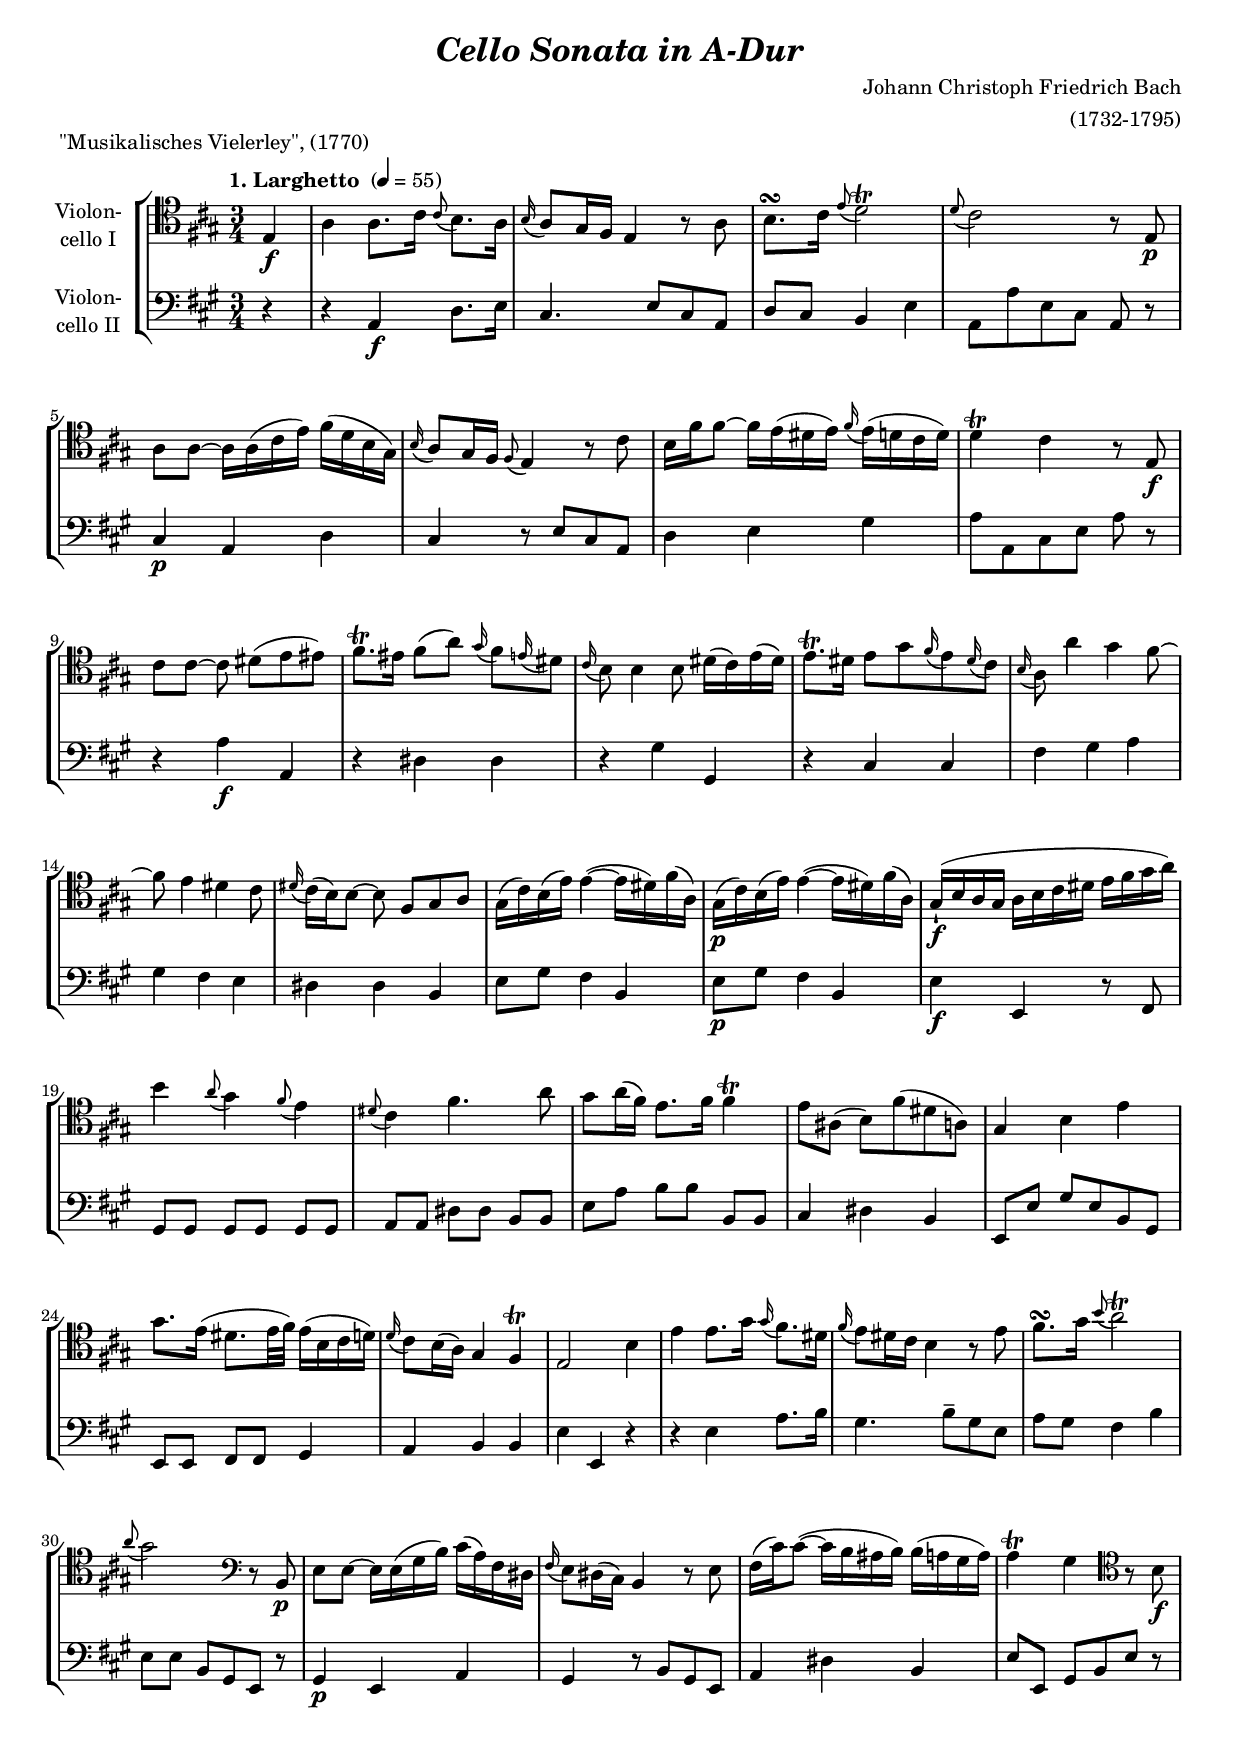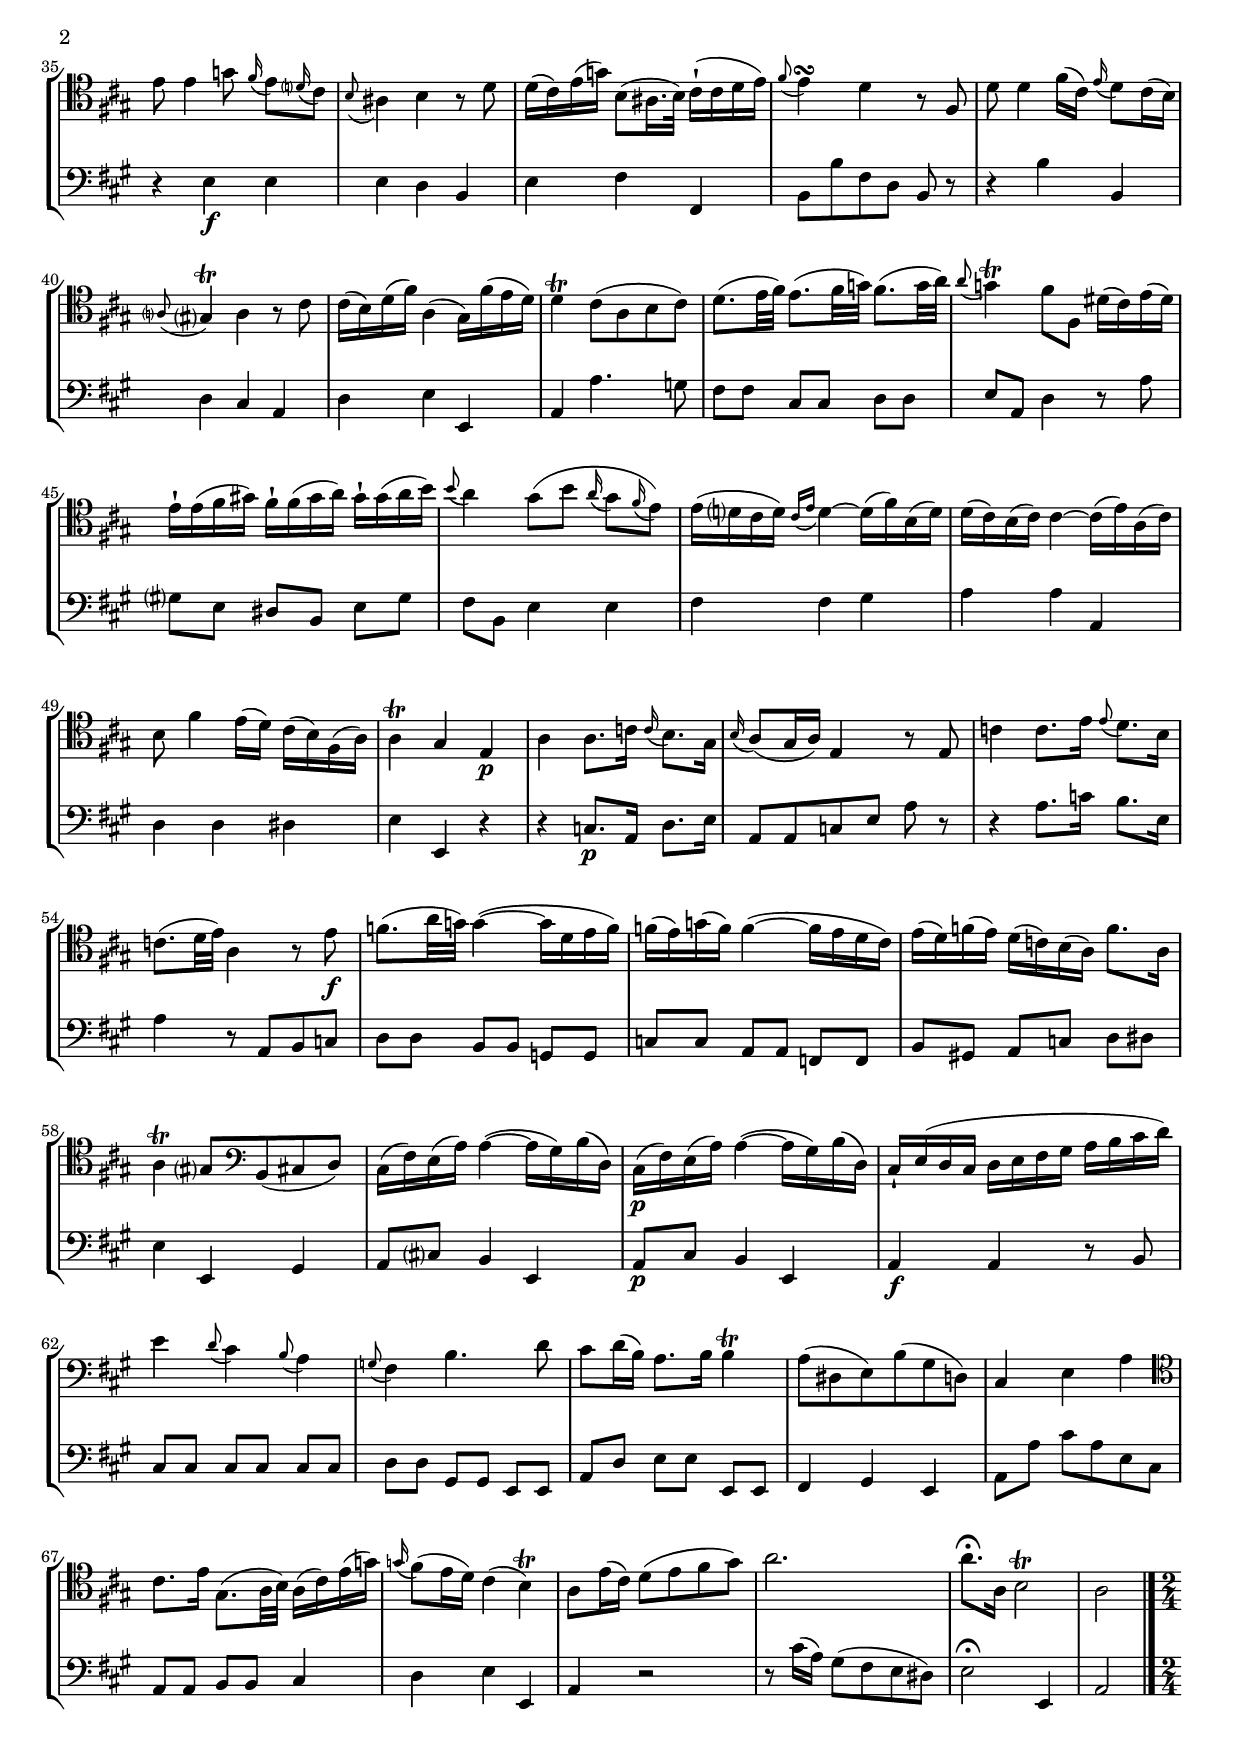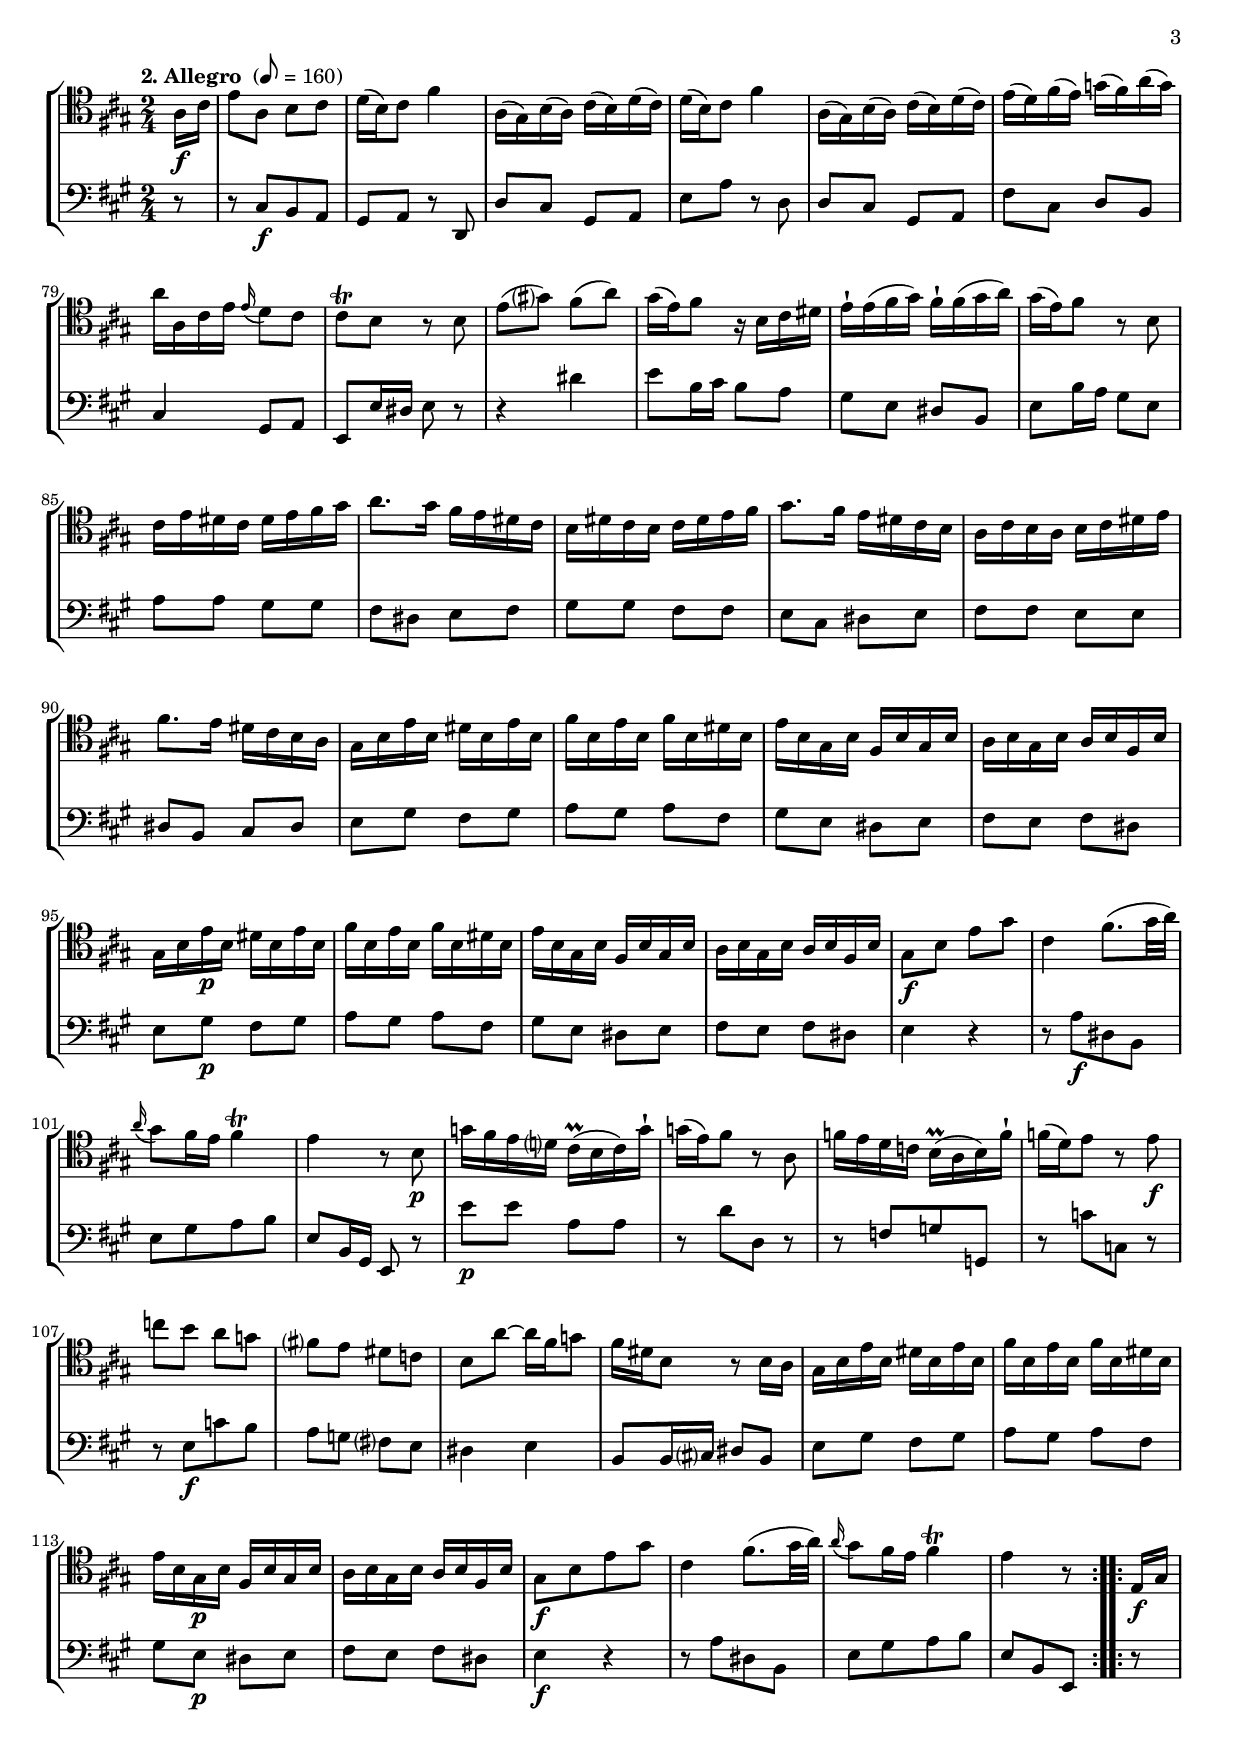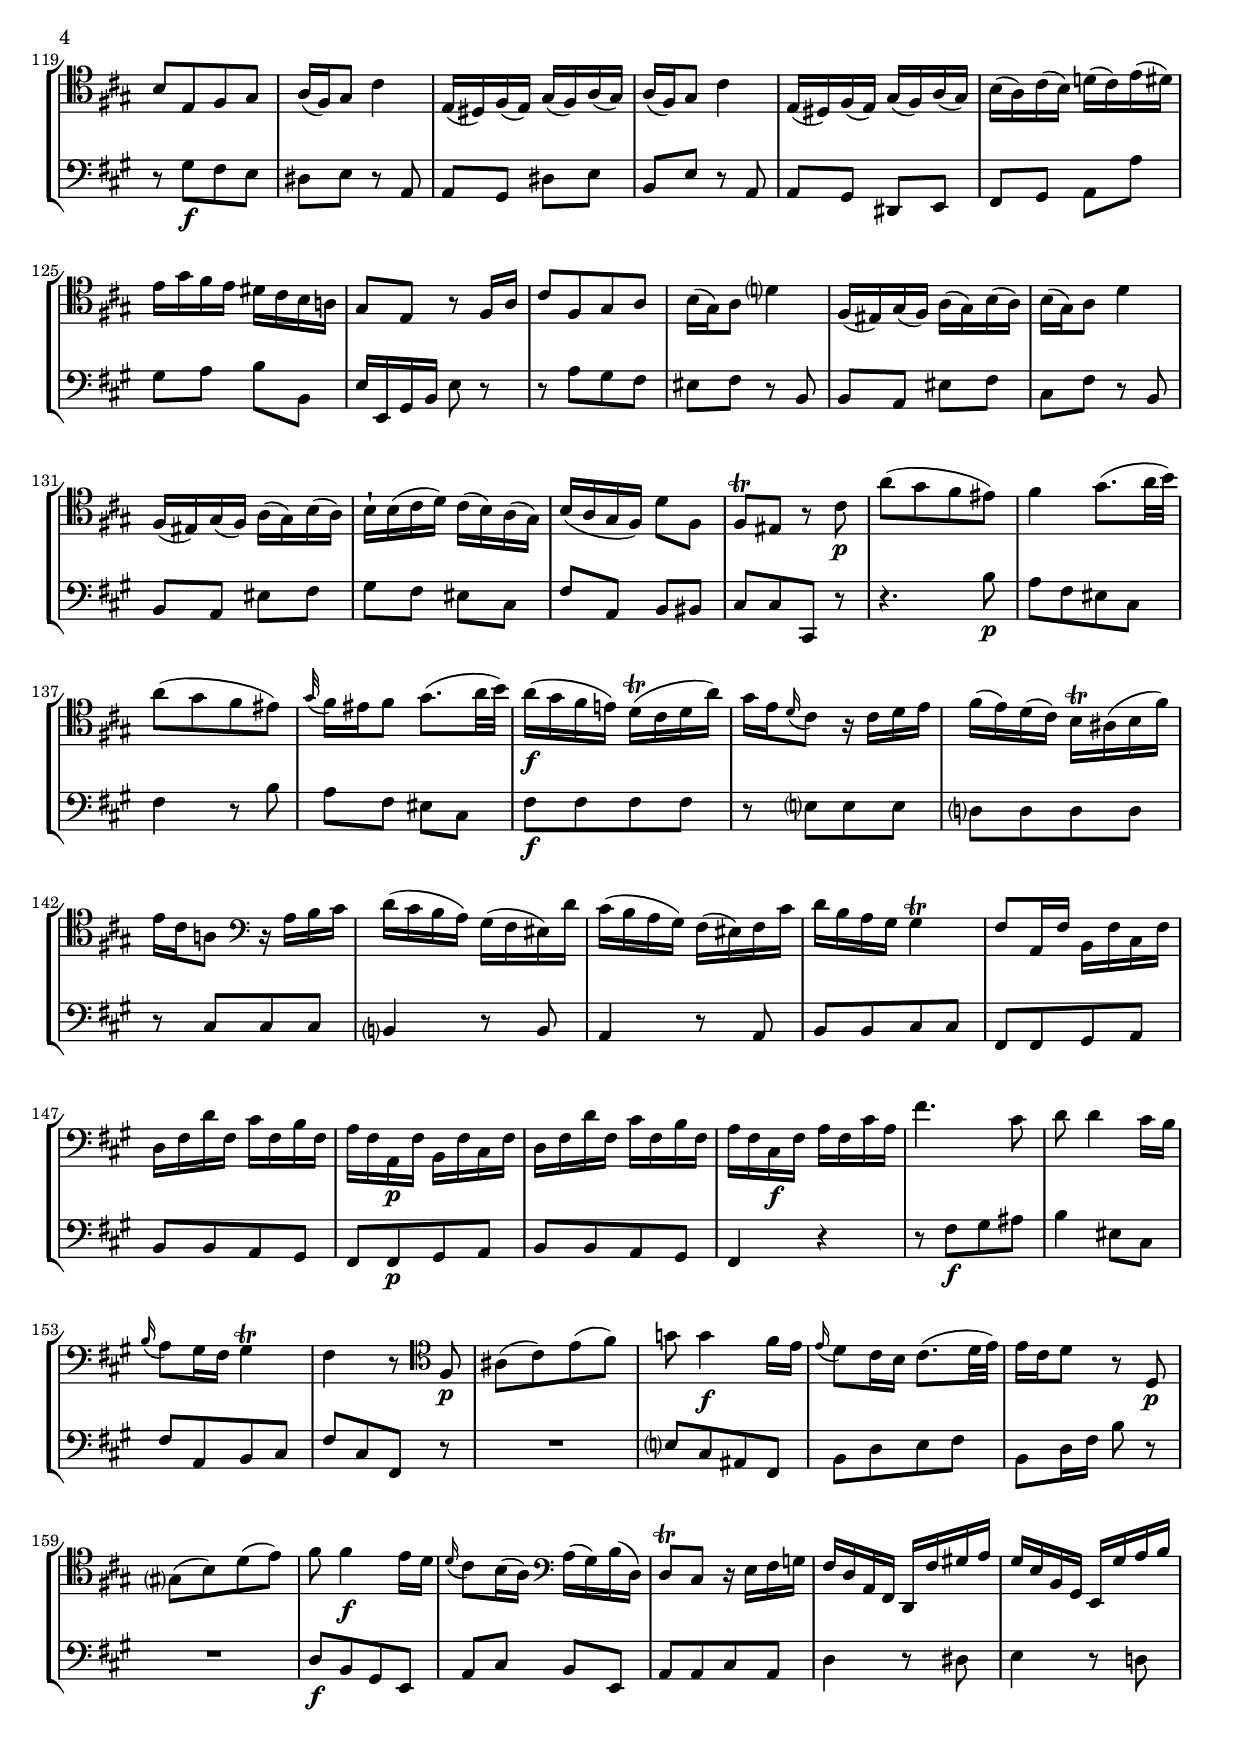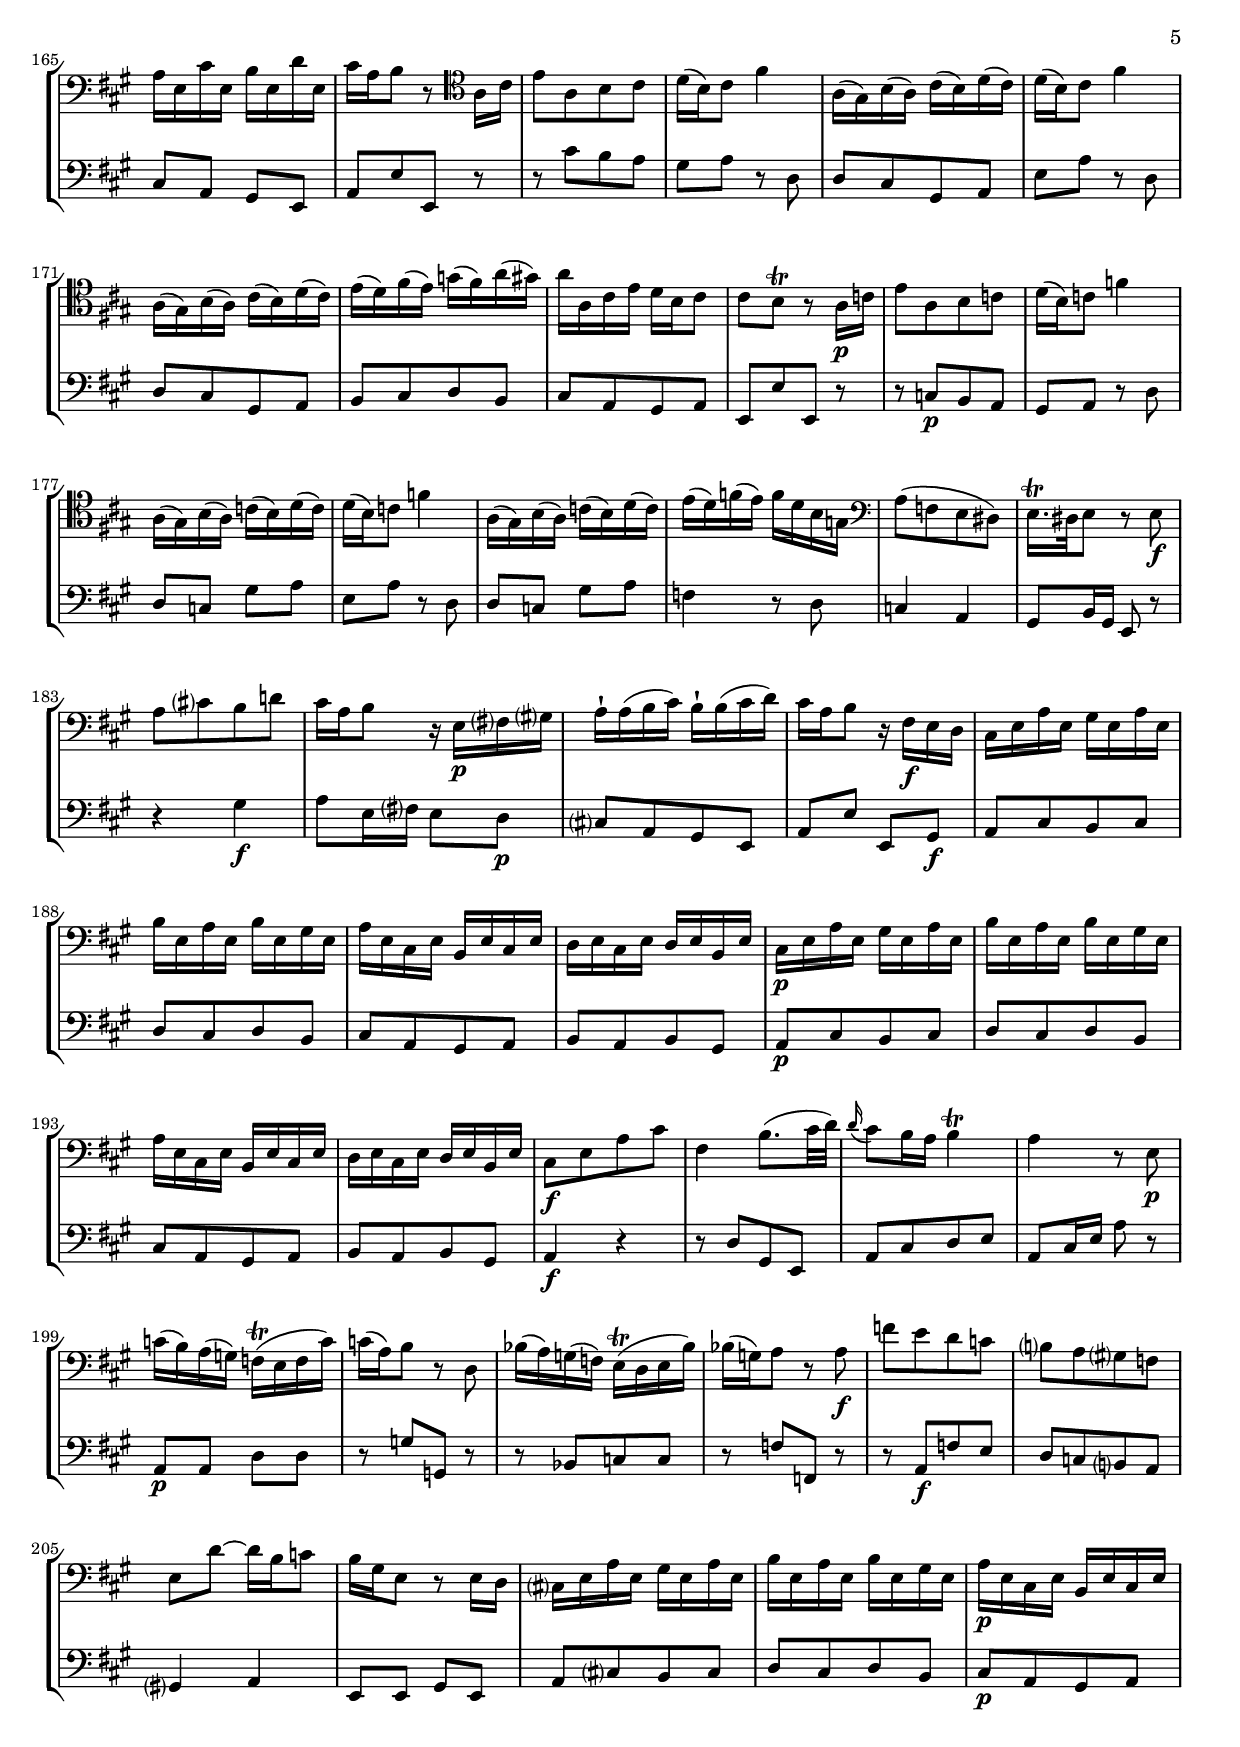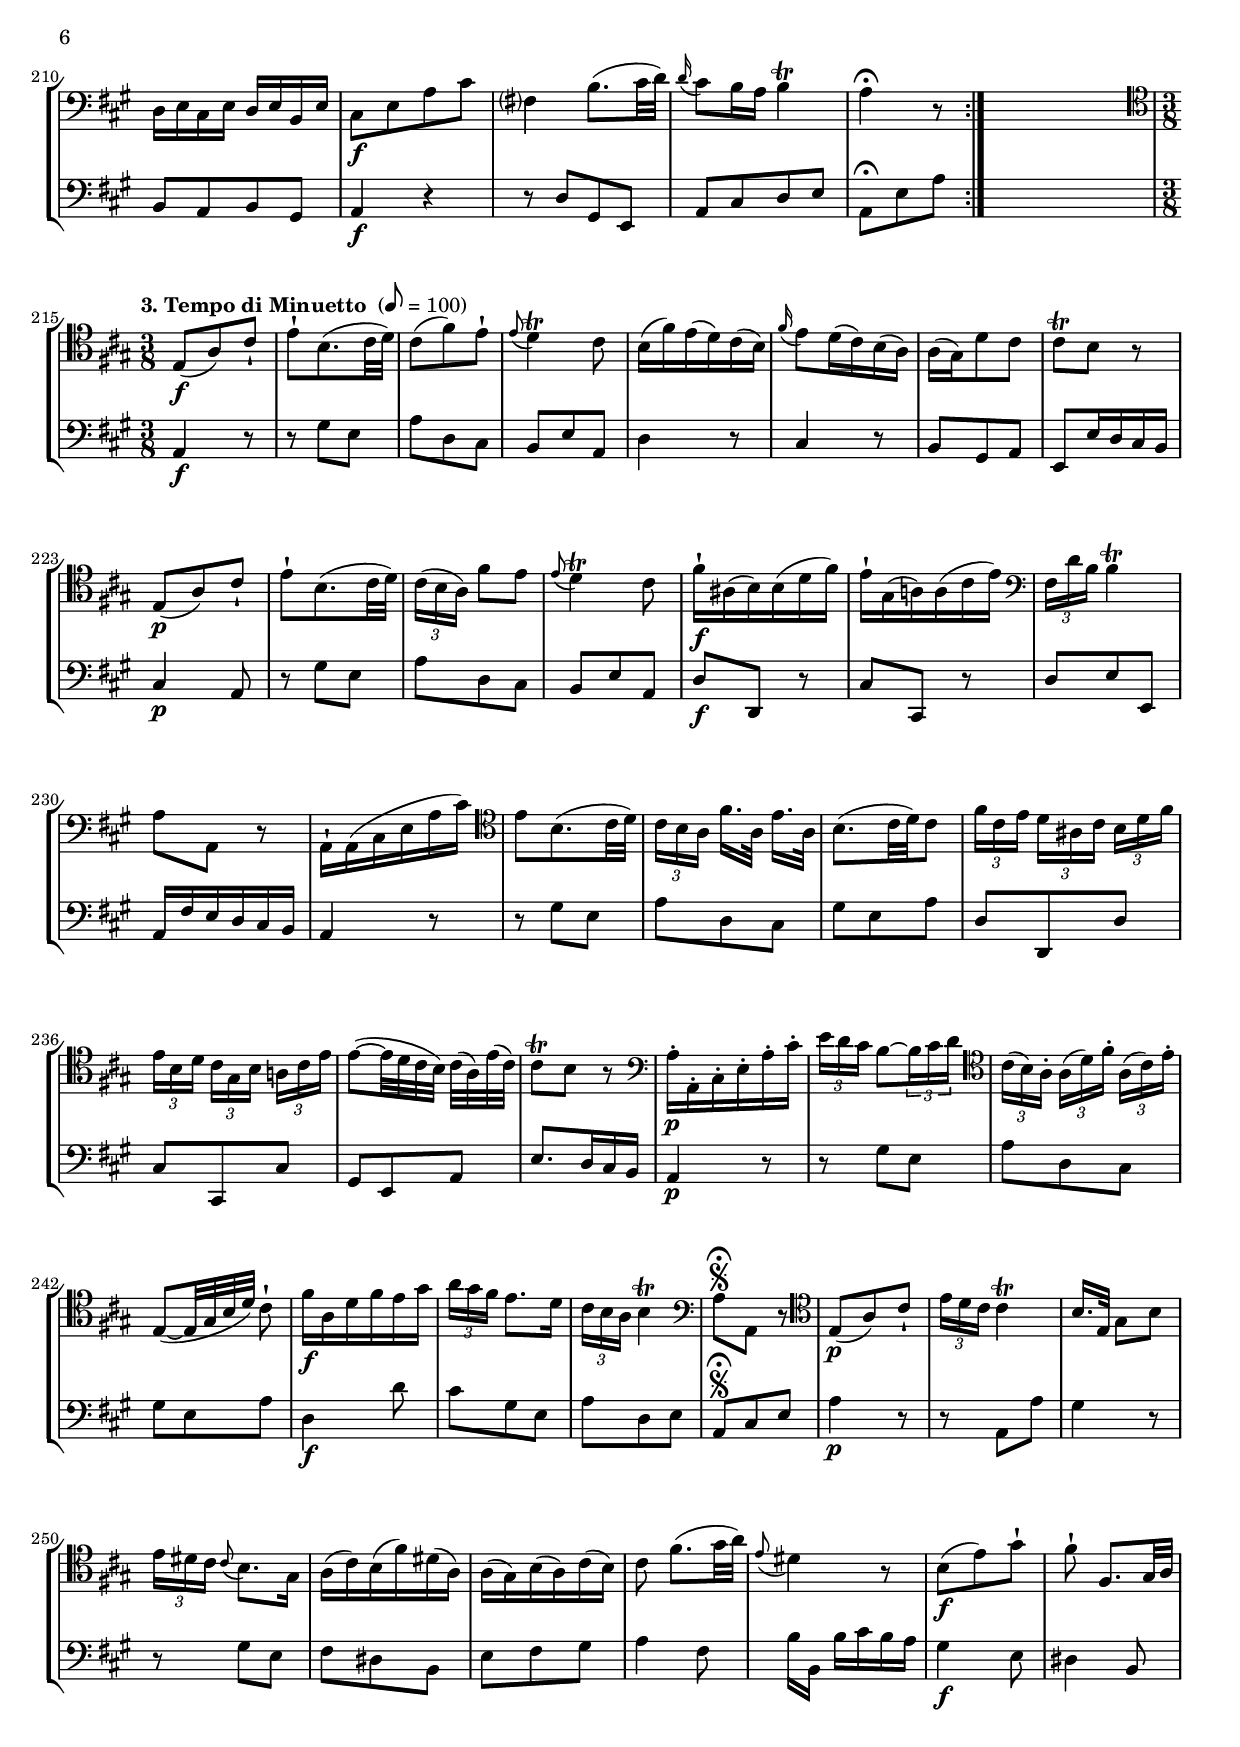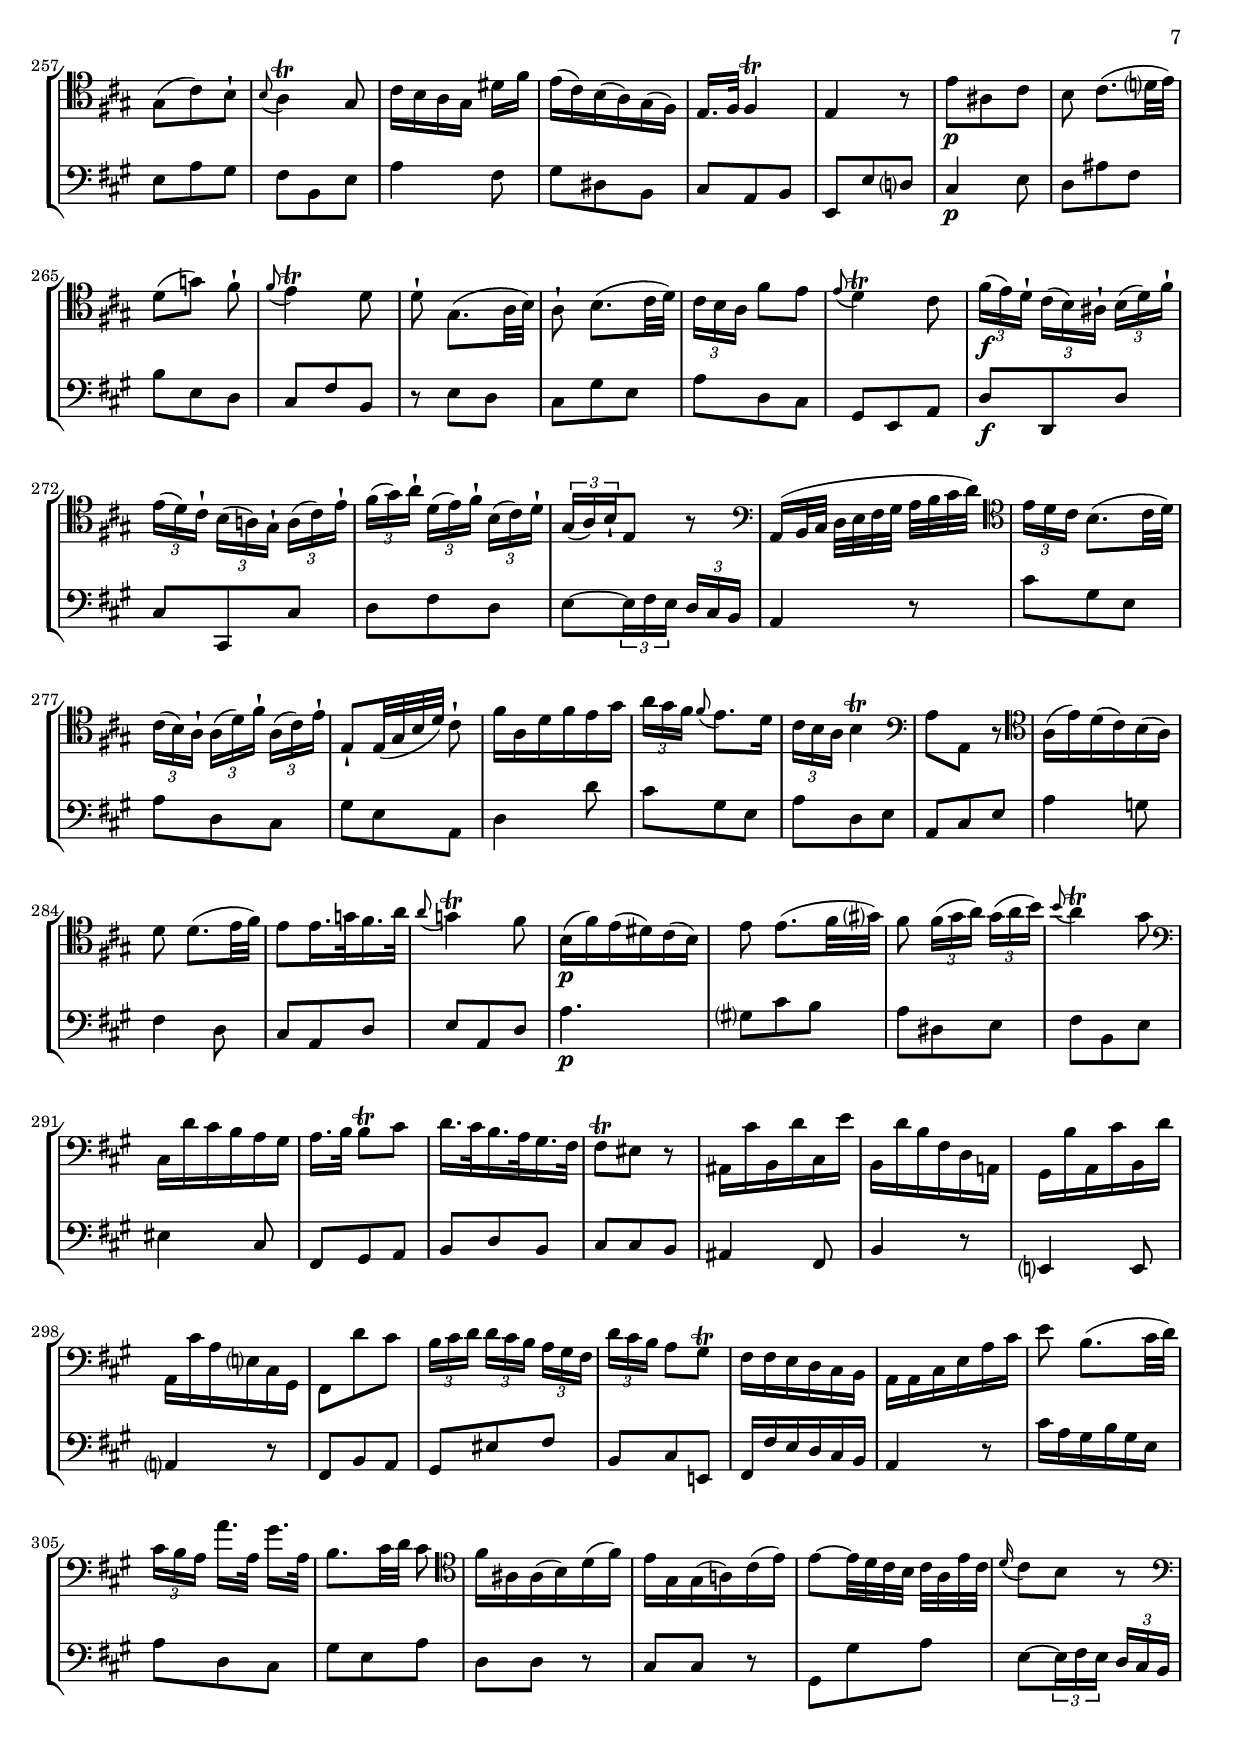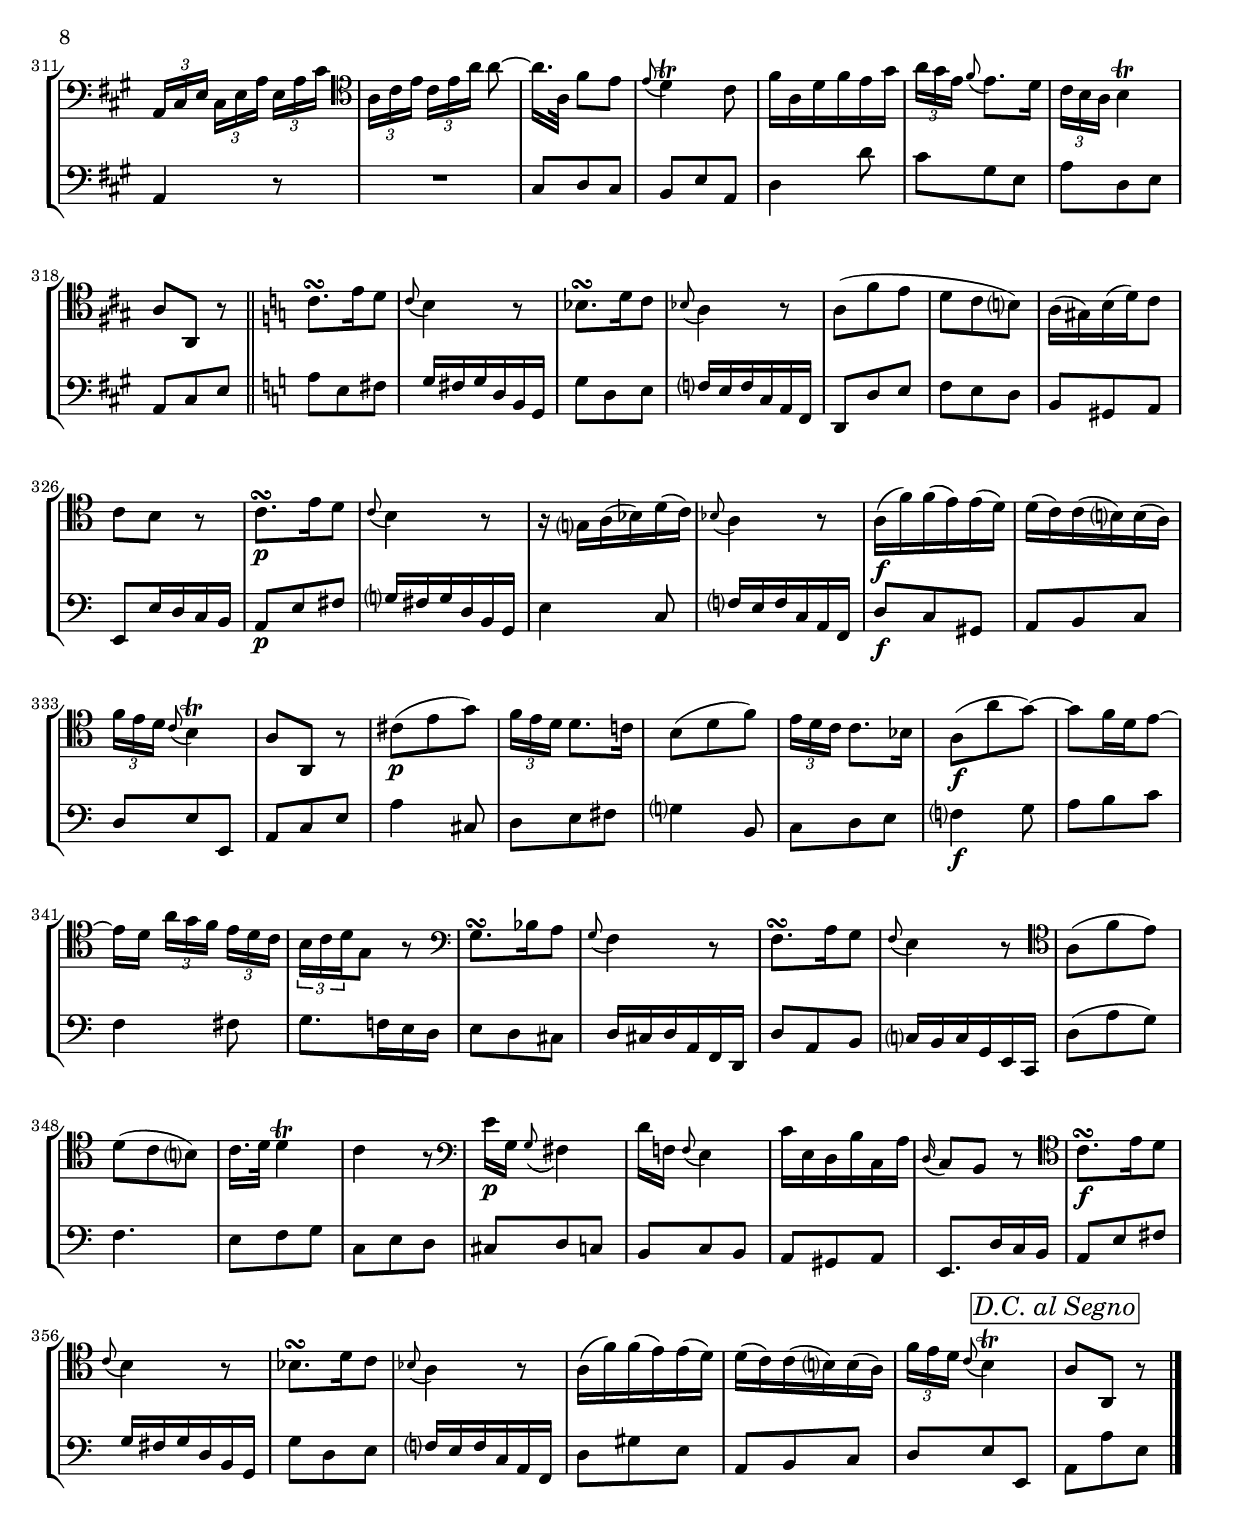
\version "2.18.2"
\include "deutsch.ly"
  
#(set-global-staff-size 18)

\header {
  title     = \markup \bold \italic "Cello Sonata in A-Dur"
  composer  = "Johann Christoph Friedrich Bach"
  arranger  = "(1732-1795)"
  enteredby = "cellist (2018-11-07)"
  piece     = "\"Musikalisches Vielerley\", (1770)"
}

voiceconsts = {
  \key a \major
  \time 3/4
  \clef "bass"
%  \numericTimeSignature
  \compressFullBarRests
  % Set default beaming for all staves
  \set Timing.beamExceptions = #'()
  \set Timing.baseMoment     = #(ly:make-moment 1 4)
  \set Timing.beatStructure  = #'(1 1 1)
}

micl = "clarinet"
mifl = "flute"
miob = "oboe"
mifh = "french horn"
misx = "tenor sax"
mist = "string ensemble 1"
miba = "cello"

introa = {            \tempo "1. Larghetto "         4=55 }
introb = { \pageBreak \tempo "2. Allegro "           8=160 \time 2/4 }
introc = { \break     \tempo "3. Tempo di Minuetto " 8=100 \time 3/8 }

dcas = \mark \markup \box \italic "D.C. al Segno"

va = \relative c {
  \voiceconsts
  \clef "tenor"

  \introa
  \partial 4 e4\f
  a a8. cis16 \appoggiatura cis8 h8. a16
  \appoggiatura h16 a8 gis16 fis e4 r8 a
  h8.\turn cis16 \appoggiatura e8 d2\trill
  \appoggiatura d8 cis2 r8 e,\p
  a8 a~ a16 a( cis e) fis( d h gis)

  \appoggiatura h16 a8 gis16 fis \appoggiatura fis8 e4 r8 cis'
  h16 fis' fis8~ fis16 e( dis e) \appoggiatura fis e( d cis d)
  d4\trill cis r8 e,\f
  cis' cis~ cis dis[( e eis)]
  fis8.\trill eis16 fis8( a) \appoggiatura gis16 fis8 \appoggiatura e16 dis8

  \appoggiatura cis16 h8 h4 h8 dis16( cis) e( dis)
  e8.\trill dis16 e8[ gis \appoggiatura fis16 e8 \appoggiatura dis16 cis8]
  \appoggiatura h16 a8 a'4 gis fis8~
  fis e4 dis cis8
  \appoggiatura dis16 cis( h) h8~ h fis[ gis a]
  gis16( cis) h( e) e4(~ e16 dis) fis( a,)

  gis(\p cis) h( e) e4(~ e16 dis) fis( a,)
  gis(-!\f h a gis a h cis dis e fis gis a)
  h4 \appoggiatura a8 gis4 \appoggiatura  fis8 e4
  \appoggiatura dis8 cis4 fis4. a8
  gis a16( fis) e8. fis16 fis4\trill

  e8 ais,( h)[ fis'( dis a)]
  gis4 h e
  gis8. e16( dis8. e32 fis) e16( h cis d)
  \appoggiatura d cis8 h16( a) gis4 fis\trill
  e2 h'4
  e e8. gis16 \appoggiatura gis fis8. dis16

  \appoggiatura fis e8 dis16 cis h4 r8 e
  fis8.\turn gis16 \appoggiatura h8 a2\trill
  \appoggiatura a8 gis2 \clef "bass" r8 h,,\p
  e e~ e16 e( gis h) cis( a) fis dis
  \appoggiatura fis e8 dis16( cis) h4 r8 e

  fis16( cis') cis8(~ cis16 h ais h) h( a gis a)
  a4\trill gis \clef "tenor" r8 h\f
  e e4 g8 \appoggiatura fis16 e8 \appoggiatura d?16 cis8
  \appoggiatura h ais4 h r8 d
  d16( cis) e( g) h,8( ais16. h32) cis16(-! cis d e)

  \appoggiatura fis8 e4\turn d r8 fis,
  d' d4 fis16( cis) \appoggiatura e d8 cis16( h)
  \appoggiatura a?8 gis?4\trill a r8 cis
  cis16( h) d( fis) a,4( gis16) fis'( e d)
  d4\trill cis8[( a h cis)]

  d8.( e32 fis) e8.( fis32 g) fis8.( g32 a)
  \appoggiatura a8 g4\trill fis8 fis, dis'16( cis) e( dis)
  e-! e( fis gis!) fis-! fis( gis a) gis-! gis( a h)
  \appoggiatura h8 a4 gis8( h \appoggiatura a16 gis8 \appoggiatura fis16 e8)
  e16( d? cis d) \appoggiatura { cis[ e] } d4~ d16( fis) h,( d)

  d( cis) h( cis) cis4~ cis16( e) a,( cis)
  h8 fis'4 e16( d) cis( h) fis( a)
  a4\trill gis e\p
  a a8. c16 \appoggiatura c h8. gis16
  \appoggiatura h a8( gis16 a) e4 r8 e
  c'4 c8. e16 \appoggiatura e8 d8. h16

  c8.( d32 e) a,4 r8 e'\f
  f8.( a32 g) g4(~ g16 d e f)
  f( e) g( f) f4(~ f16 e d cis)
  e( d) f( e) d( c) h( a) f'8. a,16
  a4\trill gis?8[ \clef "bass" h,( cis! d)]

  cis16( fis) e( a) a4(~ a16 gis) h( d,)
  cis(\p fis) e( a) a4(~ a16 gis) h( d,)
  cis-! e( d cis d e fis gis a h cis d)
  e4 \appoggiatura d8 cis4 \appoggiatura h8 a4
  \appoggiatura g8 fis4 h4. d8

  cis d16( h) a8. h16 h4\trill
  a8[( dis, e) h'( gis d)]
  cis4 e a \clef "tenor"
  cis8. e16 gis,8.( a32 h) a16( cis) e( g)
  \appoggiatura g fis8( e16 d) cis4( h)\trill

  a8 e'16( cis) d8[( e fis gis)]
  a2.
  a8.\fermata a,16 h2\trill
  a \bar "|."

  \introb
  \repeat volta 2 {
    \partial 8 a16\f cis
    e8 a, h cis
    d16( h) cis8 fis4
    a,16( gis) h( a) cis( h) d( cis)
    d( h) cis8 fis4
    a,16( gis) h( a) cis( h) d( cis)
    e( d) fis( e) g( fis) a( g)

    a a, cis e \appoggiatura e d8 cis
    cis\trill h r h
    e( gis?) fis( a)
    gis16( e) fis8 r16 h, cis dis
    e-! e( fis gis) fis-! fis( gis a)
    gis( e) fis8 r h,
    cis16 e dis cis dis e fis gis

    a8. gis16 fis e dis cis
    h dis cis h cis dis e fis
    gis8. fis16 e dis cis h
    a cis h a h cis dis e
    fis8. e16 dis cis h a
    gis h e h dis h e h

    fis' h, e h fis' h, dis h
    e h gis h fis h gis h
    a h gis h a h fis h
    gis h e\p h dis h e h
    fis' h, e h fis' h, dis h
    e h gis h fis h gis h
    a h gis h a h fis h

    gis8\f h e gis
    cis,4 fis8.( gis32 a)
    \appoggiatura a16 gis8 fis16 e fis4\trill
    e r8 h\p
    g'16 fis e d? cis(\prall h cis) g'-!
    g( e) fis8 r a,
    f'16 e d c h(\prall a h) f'-!

    f( d) e8 r e\f
    c' h a g
    fis? e dis c
    h a'~ a16 fis g8
    fis16 dis h8 r h16 a
    gis h e h dis h e h
    fis' h, e h fis' h, dis h

    e h gis\p h fis h gis h
    a h gis h a h fis h
    gis8[\f h e gis]
    cis,4 fis8.( gis32 a)
    \appoggiatura a16 gis8 fis16 e fis4\trill
    e r8
  }
  \repeat volta 2 {
    e,16\f gis
    h8[ e, fis gis]
    a16( fis) gis8 cis4
    e,16( dis) fis( e) gis( fis) a( gis)
    a( fis) gis8 cis4
    e,16( dis) fis( e) gis( fis) a( gis)
    h( a) cis( h) d!( cis) e( dis)

    e gis fis e dis cis h a!
    gis8 e r fis16 a
    cis8[ fis, gis a]
    h16( gis) a8 d?4
    fis,16( eis) gis( fis) a( gis) h( a)
    h( gis) a8 d4
    fis,16( eis) gis( fis) a( gis) h( a)
    h-! h( cis d) cis( h) a( gis)

    h( a gis fis) d'8 fis,
    fis\trill eis r cis'\p
    a'[( gis fis eis)]
    fis4 gis8.( a32 h)
    a8[( gis fis eis)]
    \appoggiatura gis32 fis16 eis fis8 gis8.( a32 h)
    a16(\f gis fis e!) d(\trill cis d a')
    gis e \appoggiatura d cis8 r16 cis d e

    fis( e) d( cis) h\trill ais( h fis')
    e cis a!8 \clef "bass" r16 a h cis
    d( cis h a) gis( fis eis) d'
    cis( h a gis) fis( eis) fis cis'
    d h a gis gis4\trill
    fis8 a,16 fis' h, fis' cis fis

    d fis d' fis, cis' fis, h fis
    a fis a,\p fis' h, fis' cis fis
    d fis d' fis, cis' fis, h fis
    a fis cis\f fis a fis cis' a
    fis'4. cis8
    d d4 cis16 h
    \appoggiatura h a8 gis16 fis gis4\trill
    fis r8 \clef "tenor" fis\p

    ais[( cis) e( fis)]
    g g4\f fis16 e
    \appoggiatura e d8 cis16 h cis8.( d32 e)
    e16 cis d8 r d,\p
    gis?[( h) d( e)]
    fis fis4\f e16 d
    \appoggiatura d cis8 h16( a) \clef "bass" a( gis) h( d,)

    d8\trill cis r16 e fis g
    fis d a fis d fis' gis! a
    gis e h gis e gis' a h
    a e cis' e, h' e, d' e,
    cis' a h8 r \clef "tenor" a16 cis
    e8[ a, h cis]

    d16( h) cis8 fis4
    a,16( gis) h( a) cis( h) d( cis)
    d( h) cis8 fis4
    a,16( gis) h( a) cis( h) d( cis)
    e( d) fis( e) g( fis) a( gis)
    a a,16 cis e d h cis8
    cis h\trill r a16\p c

    e8[ a, h c]
    d16( h) c8 f4
    a,16( gis) h( a) c( h) d( c)
    d( h) c8 f4
    a,16( gis) h( a) c( h) d( c)
    e( d) f( e) f d h g \clef "bass"
    a8[( f e dis)]

    e16.\trill dis32 e8 r e\f
    a[ cis? h d!]
    cis16 a h8 r16 e,\p fis? gis?
    a-! a( h cis) h-! h( cis d)
    cis a h8 r16 fis\f e d
    cis e a e gis e a e
    h' e, a e h' e, gis e

    a e cis e h e cis e
    d e cis e d e h e
    cis\p e a e gis e a e
    h' e, a e h' e, gis e
    a e cis e h e cis e
    d e cis e d e h e
    cis8[\f e a cis]

    fis,4 h8.( cis32 d)
    \appoggiatura d16 cis8 h16 a h4\trill
    a r8 e\p
    c'16( h) a( g) f(\trill e f c')
    c( a) h8 r d,
    b'16( a) g( f) e(\trill d e b')
    b( g) a8 r a\f

    f'[ e d c]
    h?[ a gis? f]
    e d'~ d16 h c8
    h16 gis e8 r e16 d
    cis? e a e gis e a e
    h' e, a e h' e, gis e
    a\p e cis e h e cis e

    d e cis e d e h e
    cis8[\f e a cis]
    fis,?4 h8.(cis32 d)
    \appoggiatura d16 cis8 h16 a h4\trill
    a\fermata r8
  } s8

  \introc \clef "tenor"
  e8(\f a) cis-!
  e-! h8.( cis32 d)
  cis8( fis) e-!
  \appoggiatura e d4\trill cis8
  h16( fis') e( d) cis( h)
  \appoggiatura fis' e8 d16( cis) h( a)
  a( gis) d'8 cis
  cis\trill h r
  e,(\p a) cis-!

  e-! h8.( cis32 d)
  \tuplet 3/2 8 { cis16( h a) } fis'8[ e]
  \appoggiatura e d4\trill cis8
  fis16-!\f ais,( h) h( d fis)
  e-! gis,( a!) a( cis e) \clef "bass"
  \tuplet 3/2 8 { fis, d' h } h4\trill
  a8 a, r
  a16-! a( cis e a cis) \clef "tenor"

  e8 h8.( cis32 d)
  \tuplet 3/2 8 { cis16 h a } fis'16.[ a,32] e'16. a,32
  h8.( cis32 d) cis8
  \tuplet 3/2 8 {
    fis16 cis e d[ ais cis] h d fis
    e h d cis[ gis h] a! cis e
  }
  e8(~ e32 d cis h) cis[( a) e'( cis)]
  cis8\trill h r \clef "bass"

  a16-.\p a,-. cis-. e-. a-. cis-.
  \tuplet 3/2 8 { e[ d cis] } h8~ \tuplet 3/2 8 { h16 cis d } \clef "tenor"
  \tuplet 3/2 8 { cis( h) a-. a[( d) fis]-. a,( cis) e-. }
  e,8[(~ e32 gis h d)] cis8-!
  fis16\f a, d fis e gis
  \tuplet 3/2 8 { a gis fis } e8.[ d16]
  \tuplet 3/2 8 { cis h a } h4\trill \clef "bass"
  a8\segno\fermata a, r \clef "tenor"

  e'(\p a) cis-!
  \tuplet 3/2 8 { e16 d cis } cis4\trill
  h16. e,32 gis8[ h]
  \tuplet 3/2 8 { e16[ dis cis] } \appoggiatura cis8 h8. gis16
  a( cis) h( fis') dis( a)
  a( gis) h( a) cis( h)
  cis8 fis8.[( gis32 a)]
  \appoggiatura e8 dis4 r8

  h(\f e) gis-!
  fis-! fis,8.[ gis32 a]
  gis8( cis) h-!
  \appoggiatura h a4\trill gis8
  cis16 h a gis dis'[ fis]
  e( cis) h( a) gis( fis)
  e16. fis32 fis4\trill
  e r8
  e'\p ais, cis

  h cis8.[( d?32 e)]
  d8[( g)] fis-!
  \appoggiatura fis e4\trill d8
  d-! gis,8.[( a32 h)]
  a8-! h8.[( cis32 d)]
  \tuplet 3/2 8 { cis16[ h a] } fis'8 e
  \appoggiatura e d4\trill cis8
  \tuplet 3/2 8 {
    fis16(\f e) d-! cis[( h) ais]-! h( d) fis-!

    e( d) cis-! h[( a!) gis]-! a( cis) e-!
    fis( gis) a-! d,[( e) fis]-! h,( cis) d-!
  }
  \tuplet 3/2 8 { gis,( a) h-! } e,8 r \clef "bass"
  a,16( h32 cis d[ e fis gis] a h cis d) \clef "tenor"
  \tuplet 3/2 8 { e16 d cis } h8.[( cis32 d)]
  \tuplet 3/2 8 { cis16( h) a-! a[( d) fis]-! a,( cis) e-! }

  e,8[-! e32( gis h d)] cis8-!
  fis16 a, d fis e gis
  \tuplet 3/2 8 { a[ gis fis] } \appoggiatura fis8 e8. d16
  \tuplet 3/2 8 { cis h a } h4\trill \clef "bass"
  a8 a, r \clef "tenor"
  a'16( e') d( cis) h( a)
  d8 d8.[( e32 fis)]
  e8 e16. g32 fis16. a32

  \appoggiatura a8 g4\trill fis8
  h,16(\p fis') e( dis) cis( h)
  e8 e8.[( fis32 gis?)]
  fis8 \tuplet 3/2 8 { fis16[( gis a)] gis( a h) }
  \appoggiatura h8 a4\trill gis8 \clef "bass"
  cis,,16 d' cis h a gis
  a16. h32 h8[\trill cis]
  d16. cis32 h16. a32 gis16. fis32

  fis8\trill eis r
  ais,16 cis' h, d' cis, e'
  h, d' h fis d a!
  gis h' a, cis' h, d'
  a, cis' a e? cis gis
  fis8 d'' cis
  \tuplet 3/2 8 {
    h16 cis d d[ cis h] a gis fis
    d' cis h } a8[ gis]\trill

  fis16 fis e d cis h
  a a cis e a cis
  e8 h8.[( cis32 d)]
  \tuplet 3/2 8 { cis16 h a } a'16.[ a,32] gis'16. a,32
  h8.[ cis32 d] cis8 \clef "tenor"
  fis16 ais, ais( h) d( fis)
  e gis, gis( a!) cis( e)
  e8~ e32 d cis h cis[ a e' cis]

  \appoggiatura d16 cis8 h r \clef "bass"
  \tuplet 3/2 8 {
    a,16 cis e cis[ e a] e a cis \clef "tenor"
    a cis e cis[ e a] } a8~
  a16. a,32 fis'8[ e]
  \appoggiatura e d4\trill cis8
  fis16 a, d fis e gis
  \tuplet 3/2 8 { a[ gis e] } \appoggiatura fis8 e8. d16

  \tuplet 3/2 8 { cis h a } h4\trill
  a8 a, r \bar "||" \key a \minor
  c'8.\turn e16 d8
  \appoggiatura c h4 r8
  b8.\turn d16 c8
  \appoggiatura b a4 r8
  a8( f' e
  d c h?)

  a16( gis) h( d) c8
  c h r
  c8.\turn\p e16 d8
  \appoggiatura c h4 r8
  r16 g? a( b) d( c)
  \appoggiatura b8 a4 r8
  a16(\f f') f( e) e( d)
  d( c) c( h?) h( a)

  \tuplet 3/2 8 { f' e d } \appoggiatura c8 h4\trill
  a8 a, r
  cis'(\p e g)
  \tuplet 3/2 8 { f16[ e d] } d8. c!16
  h8( d f)
  \tuplet 3/2 8 { e16[ d c] } c8. b16
  a8(\f a' g)~
  g f16 d e8~

  e16 d \tuplet 3/2 8 { a'[ g f] e d c
                        h c d } g,8 r \clef "bass"
  g8.\turn b16 a8
  \appoggiatura g f4 r8
  f8.\turn a16 g8
  \appoggiatura f e4 r8 \clef "tenor"
  a8( f' e)

  d( c h?)
  c16. d32 d4\trill
  c r8 \clef "bass"
  e16\p g, \appoggiatura g8 fis4
  d'16 f,! \appoggiatura f8 e4
  c'16 e, d h' c, a'
  \appoggiatura d,16 c8 h r \clef "tenor"

  c'8.\turn\f e16 d8
  \appoggiatura c h4 r8
  b8.\turn d16 c8
  \appoggiatura b a4 r8
  a16( f') f( e) e( d)
  d( c) c( h?) h( a)
  \tuplet 3/2 8 { f' e d } \appoggiatura c8 h4\trill \dcas
  a8 a, r \bar "|." 
}

vb = \relative c {
  \voiceconsts

  \introa
  \partial 4 r4
  r a\f d8. e16
  cis4. e8[ cis a]
  d cis h4 e
  a,8[ a' e cis] a r
  cis4\p a d

  cis r8 e[ cis a]
  d4 e gis
  a8[ a, cis e] a r
  r4 a\f a,
  r dis dis

  r gis gis,
  r cis cis
  fis gis a
  gis fis e
  dis dis h
  e8 gis fis4 h,

  e8\p gis fis4 h,
  e\f e, r8 fis
  gis gis gis gis gis gis
  a a dis dis h h
  e a h h h, h

  cis4 dis h
  e,8 e' gis[ e h gis]
  e e fis fis gis4
  a h h
  e e, r
  r e' a8. h16

  gis4. h8[-- gis e]
  a gis fis4 h
  e,8 e h[ gis e] r
  gis4\p e a
  gis r8 h[ gis e]

  a4 dis h
  e8 e, gis[ h e] r
  r4 e\f e
  e d h
  e fis fis,

  h8[ h' fis d] h r
  r4 h' h,
  d cis a
  d e e,
  a a'4. g8

  fis fis cis cis d d
  e a, d4 r8 a'
  gis? e dis h e gis
  fis h, e4 e
  fis fis gis

  a a a,
  d d dis
  e e, r
  r c'8.\p a16 d8. e16
  a,8[ a c e] a r
  r4 a8. c16 h8. e,16

  a4 r8 a,[ h c]
  d d h h g g
  c c a a f f
  h gis! a c d dis
  e4 e, gis

  a8 cis? h4 e,
  a8\p cis h4 e,
  a\f a r8 h
  cis cis cis cis cis cis
  d d gis, gis e e

  a d e e e, e
  fis4 gis e
  a8 a' cis[ a e cis]
  a a h h cis4
  d e e,

  a r2
  r8 cis'16( a) gis8[( fis e dis)]
  e2\fermata e,4
  a2 \bar "|."

  \introb
  \repeat volta 2 {
    \partial 8 r8
    r cis[\f h a]
    gis a r d,
    d' cis gis a
    e' a r d,
    d cis gis a
    fis' cis d h

    cis4 gis8 a
    e e'16 dis e8 r
    r4 dis'
    e8 h16 cis h8 a
    gis e dis h
    e h'16 a gis8 e
    a a gis gis
    
    fis dis e fis
    gis gis fis fis
    e cis dis e
    fis fis e e
    dis h cis dis
    e gis fis gis

    a gis a fis
    gis e dis e
    fis e fis dis
    e gis\p fis gis
    a gis a fis
    gis e dis e
    fis e fis dis

    e4 r
    r8 a[\f dis, h]
    e[ gis a h]
    e, h16 gis e8 r
    e''\p e a, a
    r d[ d,] r
    r f[ g g,]

    r c'[ c,] r
    r e[\f c' h]
    a g fis? e
    dis4 e
    h8 h16 cis? dis8 h
    e gis fis gis
    a gis a fis
    
    gis e\p dis e
    fis e fis dis
    e4\f r
    r8 a[ dis, h]
    e[ gis a h]
    e,[ h e,]
  }
  
  \repeat volta 2 {
    r8
    r gis'[\f fis e]
    dis e r a,
    a gis dis' e
    h e r a,
    a gis dis e
    fis gis a a'

    gis a h h,
    e16 e, gis h e8 r
    r a[ gis fis]
    eis fis r h,
    h a eis' fis
    cis fis r h,
    h a eis' fis
    gis fis eis cis

    fis a, h his
    cis[ cis cis,] r
    r4. h''8\p
    a[ fis eis cis]
    fis4 r8 h
    a fis eis cis
    fis[\f fis fis fis]
    r e?[ e e]

    d?[ d d d]
    r cis[ cis cis]
    h?4 r8 h
    a4 r8 a
    h[ h cis cis]
    fis,[ fis gis a]

    h[ h a gis]
    fis[ fis\p gis a]
    h[ h a gis]
    fis4 r
    r8 fis'[\f gis ais]
    h4 eis,8 cis
    fis[ a, h cis]
    fis[ cis fis,] r

    R2
    e'?8[ cis ais fis]
    h[ d e fis]
    h, d16 fis h8 r
    R2
    d,8[\f h gis e]
    a cis h e,

    a[ a cis a]
    d4 r8 dis
    e4 r8 d!
    cis a gis e
    a[ e' e,] r
    r cis''[ h a]

    gis a r d,
    d[ cis gis a]
    e' a r d,
    d[ cis gis a]
    h[ cis d h]
    cis[ a gis a]
    e[ e' e,] r

    r c'[\p h a]
    gis a r d
    d c gis' a
    e a r d,
    d c gis' a
    f4 r8 d
    c4 a

    gis8 h16 gis e8 r
    r4 gis'\f
    a8 e16 fis? e8 d\p
    cis?[ a gis e]
    a e' e, gis\f
    a[ cis h cis]
    d[ cis d h]

    cis[ a gis a]
    h[ a h gis]
    a[\p cis h cis]
    d[ cis d h]
    cis[ a gis a]
    h[ a h gis]
    a4\f r

    r8 d[ gis, e]
    a[ cis d e]
    a, cis16 e a8 r
    a,\p a d d
    r g[ g,] r
    r b[ c c]
    r f[ f,] r

    r a[\f f' e]
    d[ c h? a]
    gis?4 a
    e8 e gis e
    a[ cis? h cis]
    d[ cis d h]
    cis[\p a gis a]

    h[ a h gis]
    a4\f r
    r8 d[ gis, e]
    a[ cis d e]
    a,[\fermata e' a]
  } s8

  \introc
  a,4\f r8
  r gis' e
  a d, cis
  h e a,
  d4 r8
  cis4 r8
  h gis a
  e e'16 d cis h
  cis4\p a8

  r gis' e
  a d, cis
  h e a,
  d\f d, r
  cis' cis, r
  d' e e,
  a16 fis' e d cis h
  a4 r8

  r gis' e
  a d, cis
  gis' e a
  d, d, d'
  cis cis, cis'
  gis e a
  e'8. d16 cis h

  a4\p r8
  r gis' e
  a d, cis
  gis' e a
  d,4\f d'8
  cis gis e
  a d, e
  a,\segno\fermata cis e

  a4\p r8
  r a, a'
  gis4 r8
  r gis e
  fis dis h
  e fis gis
  a4 fis8
  h16 h, h'[ cis h a]

  gis4\f e8
  dis4 h8
  e a gis
  fis h, e
  a4 fis8
  gis dis h
  cis a h
  e, e' d?
  cis4\p e8

  d ais' fis
  h e, d
  cis fis h,
  r e d
  cis gis' e
  a d, cis
  gis e a
  d\f d, d'

  cis cis, cis'
  d fis d
  e~ \tuplet 3/2 8 { e16 fis e d[ cis h] }
  a4 r8
  cis' gis e
  a d, cis

  gis' e a,
  d4 d'8
  cis gis e
  a d, e
  a, cis e
  a4 g8
  fis4 d8
  cis a d

  e a, d
  a'4.\p
  gis?8 cis h
  a dis, e
  fis h, e
  eis4 cis8
  fis, gis a
  h d h

  cis cis h
  ais4 fis8
  h4 r8
  e,?4 e8
  a?4 r8
  fis h a
  gis eis' fis
  h, cis e,!

  fis16 fis' e d cis h
  a4 r8
  cis'16 a gis h gis e
  a8 d, cis
  gis' e a
  d, d r
  cis cis r
  gis gis' a

  e8~ \tuplet 3/2 8 { e16 fis e d[ cis h] }
  a4 r8
  R4.
  cis8 d cis
  h e a,
  d4 d'8
  cis gis e

  a d, e
  a, cis e \bar "||" \key a \minor
  a e fis
  g16 fis g d h g
  g'8 d e
  f?16 e f c a f
  d8 d' e
  f e d

  h gis a
  e e'16 d c h
  a8\p e' fis
  g?16 fis g d h g
  e'4 c8
  f?16 e f c a f
  d'8\f c gis
  a h c
  d e e,
  a c e
  a4 cis,8
  d e fis
  g?4 h,8
  c d e
  f?4\f g8
  a h c

  f,4 fis8
  g8. f!16 e d
  e8 d cis
  d16 cis d a f d
  d'8 a h
  c?16 h c g e c
  d'8( a' g)

  f4.
  e8 f g
  c, e d
  cis d c
  h c h
  a gis a
  e8. d'16 c h

  a8 e' fis
  g16 fis g d h g
  g'8 d e
  f?16 e f c a f
  d'8 gis e
  a, h c
  d e e, \dcas
  a a' e \bar "|."  
}


music = \new StaffGroup <<
      \new Staff {
	\set Staff.midiInstrument = \miba
	\set Staff.instrumentName = \markup \center-column { "Violon-" "cello I" }
	\transpose a a { \va }
      }

      \new Staff {
	\set Staff.midiInstrument = \miba
	\set Staff.instrumentName = \markup \center-column { "Violon-" "cello II" }
	\transpose a a { \vb }
      }
>>

\book {
  \score {
    \music
    \layout {}
  }

  \score {
    \unfoldRepeats \music

    \midi {
      \context {
        \Score
      }
    }
  }
}
